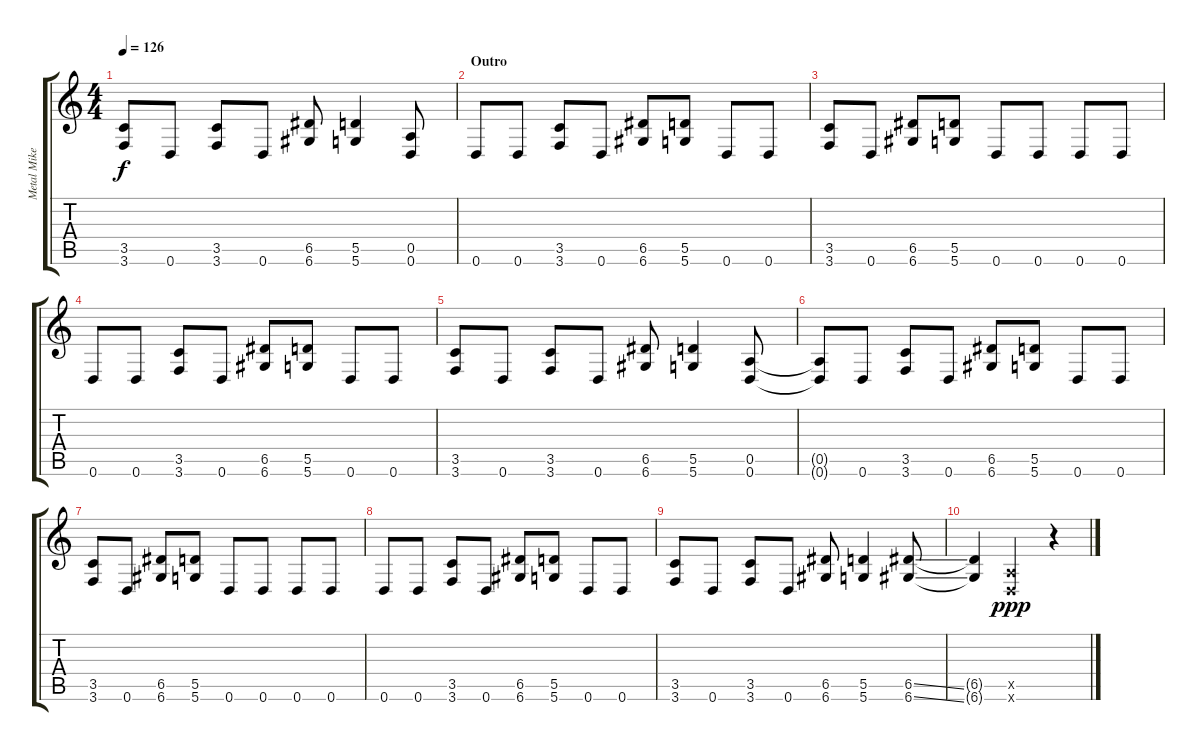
\track ("Metal Mike" "Metal Mike") {instrument distortionguitar}
\staff {score tabs}
\tuning (E4 B3 G3 D3 A2 D2) {hide}
\ts (4 4)
\tempo 126
\clef g2
\ks c
(3.5 3.6).8{dy f} 0.6.8 (3.5 3.6).8 0.6.8 (6.5 6.6).8 (5.5 5.6).4 (0.5 0.6).8 |
\section ("" "Outro")
0.6.8 0.6.8 (3.5 3.6).8 0.6.8 (6.5 6.6).8 (5.5 5.6).8 0.6.8 0.6.8 |
(3.5 3.6).8 0.6.8 (6.5 6.6).8 (5.5 5.6).8 0.6.8 0.6.8 0.6.8 0.6.8 |
0.6.8 0.6.8 (3.5 3.6).8 0.6.8 (6.5 6.6).8 (5.5 5.6).8 0.6.8 0.6.8 |
(3.5 3.6).8 0.6.8 (3.5 3.6).8 0.6.8 (6.5 6.6).8 (5.5 5.6).4 (0.5 0.6).8 |
(0.5{t} 0.6{t}).8 0.6.8 (3.5 3.6).8 0.6.8 (6.5 6.6).8 (5.5 5.6).8 0.6.8 0.6.8 |
(3.5 3.6).8 0.6.8 (6.5 6.6).8 (5.5 5.6).8 0.6.8 0.6.8 0.6.8 0.6.8 |
0.6.8 0.6.8 (3.5 3.6).8 0.6.8 (6.5 6.6).8 (5.5 5.6).8 0.6.8 0.6.8 |
(3.5 3.6).8 0.6.8 (3.5 3.6).8 0.6.8 (6.5 6.6).8 (5.5 5.6).4 (6.5{ss} 6.6{ss}).8 |
(6.5{t} 6.6{t}).4 (0.5{x} 0.6{x}).2{dy ppp} r.4
